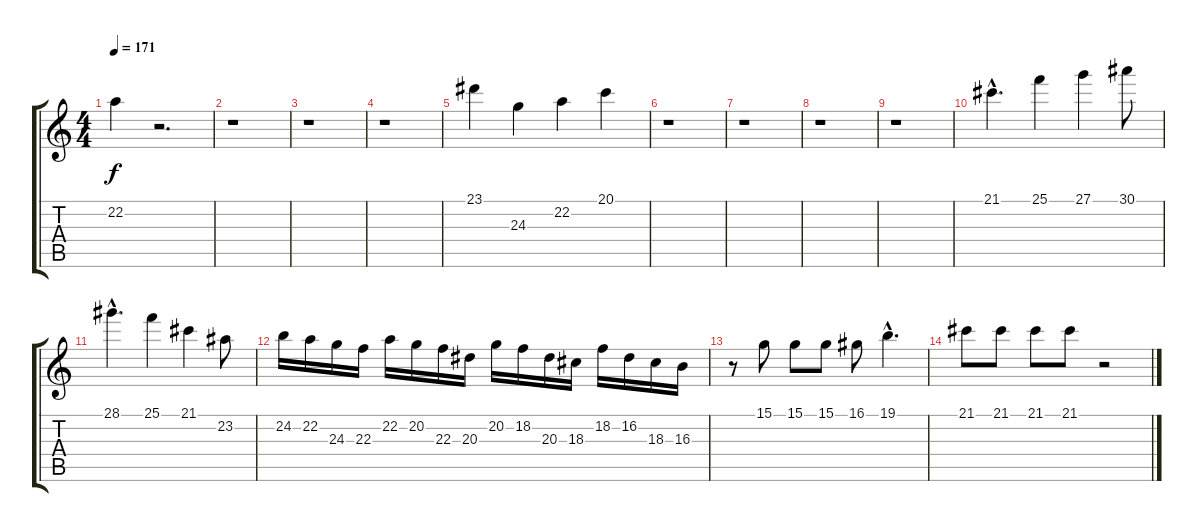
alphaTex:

\track "" {instrument glockenspiel}
\staff {score tabs}
\tuning (E4 B3 G3 D3 A2 E2) {hide}
\ts (4 4)
\tempo 171
\clef g2
\ks c
22.2.4{dy f} r.2{d} |
r.1 |
r.1 |
r.1 |
23.1.4 24.3.4 22.2.4 20.1.4 |
r.1 |
r.1 |
r.1 |
r.1 |
21.1{hac}.4{d} 25.1.4 27.1.4 30.1.8 |
28.1{hac}.4{d} 25.1.4 21.1.4 23.2.8 |
24.2.16{instrument xylophone} 22.2.16 24.3.16 22.3.16 22.2.16 20.2.16 22.3.16 20.3.16 20.2.16 18.2.16 20.3.16 18.3.16 18.2.16 16.2.16 18.3.16 16.3.16 |
r.8 15.1.8{instrument glockenspiel} 15.1.8 15.1.8 16.1.8 19.1{hac}.4{d} |
21.1.8 21.1.8 21.1.8 21.1.8 r.2
